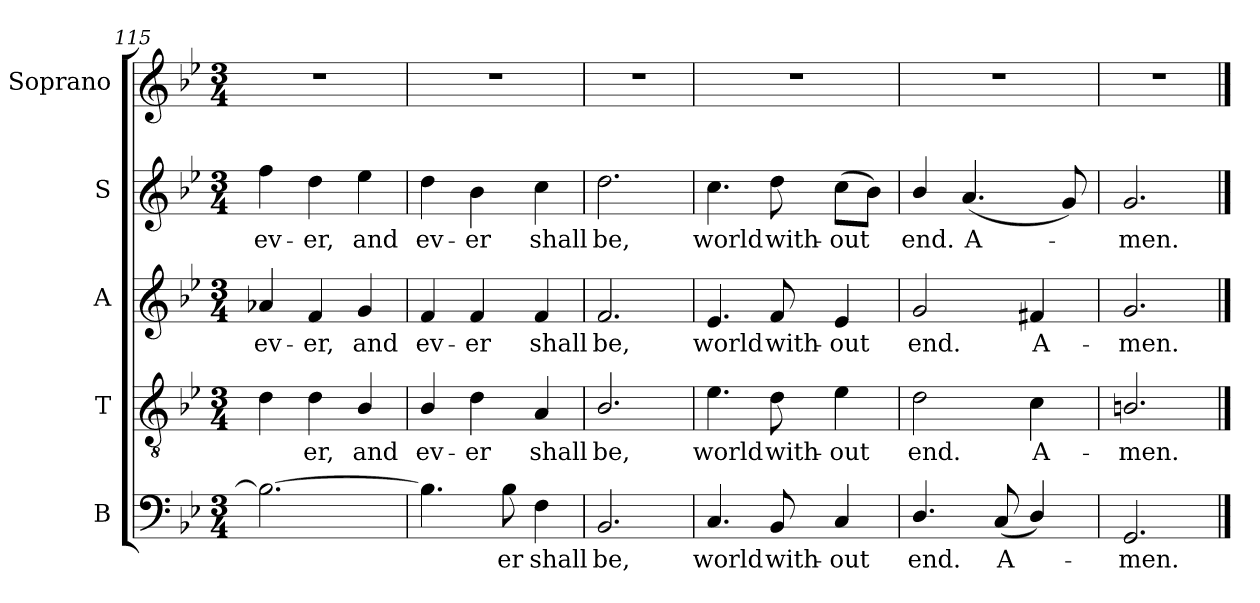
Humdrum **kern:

**kern	**text	**kern	**text	**kern	**text	**kern	**text	**kern
*part5	*part5	*part4	*part4	*part3	*part3	*part2	*part2	*part1
*staff5	*staff5	*staff4	*staff4	*staff3	*staff3	*staff2	*staff2	*staff1
*I"B	*	*I"T	*	*I"A	*	*I"S	*	*I"Soprano
*I'B.	*	*I'T.	*	*I'A.	*	*I'S.	*	*I'S.
*clefF4	*	*clefGv2	*	*clefG2	*	*clefG2	*	*clefG2
*	*	*ITrd7c12	*	*	*	*	*	*
*k[b-e-]	*	*k[b-e-]	*	*k[b-e-]	*	*k[b-e-]	*	*k[b-e-]
*B-:	*	*B-:	*	*B-:	*	*B-:	*	*B-:
*M3/4	*	*M3/4	*	*M3/4	*	*M3/4	*	*M3/4
=115	=115	=115	=115	=115	=115	=115	=115	=115
!	!	!	!	!	!LO:LY:b:color=#000000	!	!	!
!	!	!	!	!	!	!	!LO:LY:b:color=#000000	!LO:N:vis=1
2.B-i\_	.	4Di\	.	4a-Xi/	ev-	4ffi\	ev-	2.r
!	!	!	!LO:LY:b:color=#000000	!	!	!	!	!
!	!	!	!	!	!LO:LY:b:color=#000000	!	!	!
!	!	!	!	!	!	!	!LO:LY:b:color=#000000	!
.	.	4Di\	-er,	4fi/	-er,	4ddi\	-er,	.
!	!	!	!LO:LY:b:color=#000000	!	!	!	!	!
!	!	!	!	!	!LO:LY:b:color=#000000	!	!	!
!	!	!	!	!	!	!	!LO:LY:b:color=#000000	!
.	.	4BB-i/	and	4gi/	and	4ee-i\	and	.
=116	=116	=116	=116	=116	=116	=116	=116	=116
!	!	!	!LO:LY:b:color=#000000	!	!	!	!	!
!	!	!	!	!	!LO:LY:b:color=#000000	!	!	!
!	!	!	!	!	!	!	!LO:LY:b:color=#000000	!LO:N:vis=1
4.B-i\]	.	4BB-i/	ev-	4fi/	ev-	4ddi\	ev-	2.r
!	!	!	!LO:LY:b:color=#000000	!	!	!	!	!
!	!	!	!	!	!LO:LY:b:color=#000000	!	!	!
!	!	!	!	!	!	!	!LO:LY:b:color=#000000	!
.	.	4Di\	-er	4fi/	-er	4b-i\	-er	.
!	!LO:LY:b:color=#000000	!	!	!	!	!	!	!
8B-i\	-er	.	.	.	.	.	.	.
!	!LO:LY:b:color=#000000	!	!	!	!	!	!	!
!	!	!	!LO:LY:b:color=#000000	!	!	!	!	!
!	!	!	!	!	!LO:LY:b:color=#000000	!	!	!
!	!	!	!	!	!	!	!LO:LY:b:color=#000000	!
4Fi\	shall	4AAi/	shall	4fi/	shall	4cci\	shall	.
=117	=117	=117	=117	=117	=117	=117	=117	=117
!	!LO:LY:b:color=#000000	!	!	!	!	!	!	!
!	!	!	!LO:LY:b:color=#000000	!	!	!	!	!
!	!	!	!	!	!LO:LY:b:color=#000000	!	!	!
!	!	!	!	!	!	!	!LO:LY:b:color=#000000	!LO:N:vis=1
2.BB-i/	be,	2.BB-i/	be,	2.fi/	be,	2.ddi\	be,	2.r
=118	=118	=118	=118	=118	=118	=118	=118	=118
!	!LO:LY:b:color=#000000	!	!	!	!	!	!	!
!	!	!	!LO:LY:b:color=#000000	!	!	!	!	!
!	!	!	!	!	!LO:LY:b:color=#000000	!	!	!
!	!	!	!	!	!	!	!LO:LY:b:color=#000000	!LO:N:vis=1
4.Ci/	world	4.E-i\	world	4.e-i/	world	4.cci\	world	2.r
!	!LO:LY:b:color=#000000	!	!	!	!	!	!	!
!	!	!	!LO:LY:b:color=#000000	!	!	!	!	!
!	!	!	!	!	!LO:LY:b:color=#000000	!	!	!
!	!	!	!	!	!	!	!LO:LY:b:color=#000000	!
8BB-i/	with-	8Di\	with-	8fi/	with-	8ddi\	with-	.
!	!LO:LY:b:color=#000000	!	!	!	!	!	!	!
!	!	!	!LO:LY:b:color=#000000	!	!	!	!	!
!	!	!	!	!	!LO:LY:b:color=#000000	!	!	!
!	!	!	!	!	!	!	!LO:LY:b:color=#000000	!
4Ci/	-out	4E-i\	-out	4e-i/	-out	(8cci\L	-out	.
.	.	.	.	.	.	8b-i\J)	.	.
=119	=119	=119	=119	=119	=119	=119	=119	=119
!	!LO:LY:b:color=#000000	!	!	!	!	!	!	!
!	!	!	!LO:LY:b:color=#000000	!	!	!	!	!
!	!	!	!	!	!LO:LY:b:color=#000000	!	!	!
!	!	!	!	!	!	!	!LO:LY:b:color=#000000	!LO:N:vis=1
4.Di/	end.	2Di\	end.	2gi/	end.	4b-i/	end.	2.r
!	!	!	!	!	!	!	!LO:LY:b:color=#000000	!
.	.	.	.	.	.	(4.ai/	A-	.
!	!LO:LY:b:color=#000000	!	!	!	!	!	!	!
(8Ci/	A-	.	.	.	.	.	.	.
!	!	!	!LO:LY:b:color=#000000	!	!	!	!	!
!	!	!	!	!	!LO:LY:b:color=#000000	!	!	!
4Di/)	.	4Ci\	A-	4f#Xi/	A-	.	.	.
.	.	.	.	.	.	8gi/)	.	.
=120	=120	=120	=120	=120	=120	=120	=120	=120
!	!LO:LY:b:color=#000000	!	!	!	!	!	!	!
!	!	!	!LO:LY:b:color=#000000	!	!	!	!	!
!	!	!	!	!	!LO:LY:b:color=#000000	!	!	!
!	!	!	!	!	!	!	!LO:LY:b:color=#000000	!LO:N:vis=1
2.GGi/	-men.	2.BBni/	-men.	2.gi/	-men.	2.gi/	-men.	2.r
==	==	==	==	==	==	==	==	==
*-	*-	*-	*-	*-	*-	*-	*-	*-
